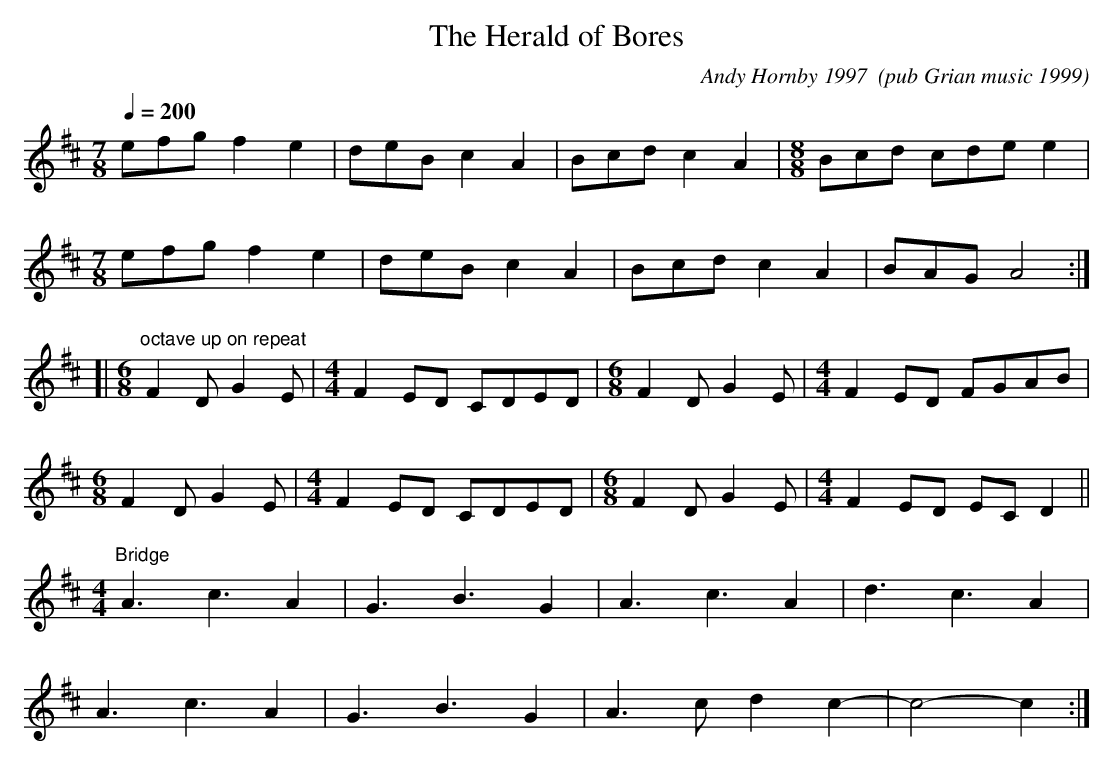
X:1
T:The Herald of Bores
C:Andy Hornby 1997  (pub Grian music 1999)
L:1/8
M:7/8
Q:1/4=200
Q:1/4=200
K:D
efg f2e2|deB c2A2|Bcd c2A2|[M:8/8]Bcd cde e2|
[M:7/8]efg f2e2|deB c2A2|Bcd c2A2|BAG A4:|
[|[M:6/8]"octave up on repeat "F2D G2E|[M:4/4]F2ED CDED|[M:6/8]F2D G2E|[M:4/4]F2ED FGAB|
[M:6/8]F2D G2E|[M:4/4]F2ED CDED|[M:6/8]F2D G2E|[M:4/4]F2ED EC D2||
K:D
[M:4/4]"Bridge "A3c3A2|G3B3G2|A3c3A2|d3c3A2|
A3c3A2|G3B3G2|A3c d2c2-|c4-c2:|
